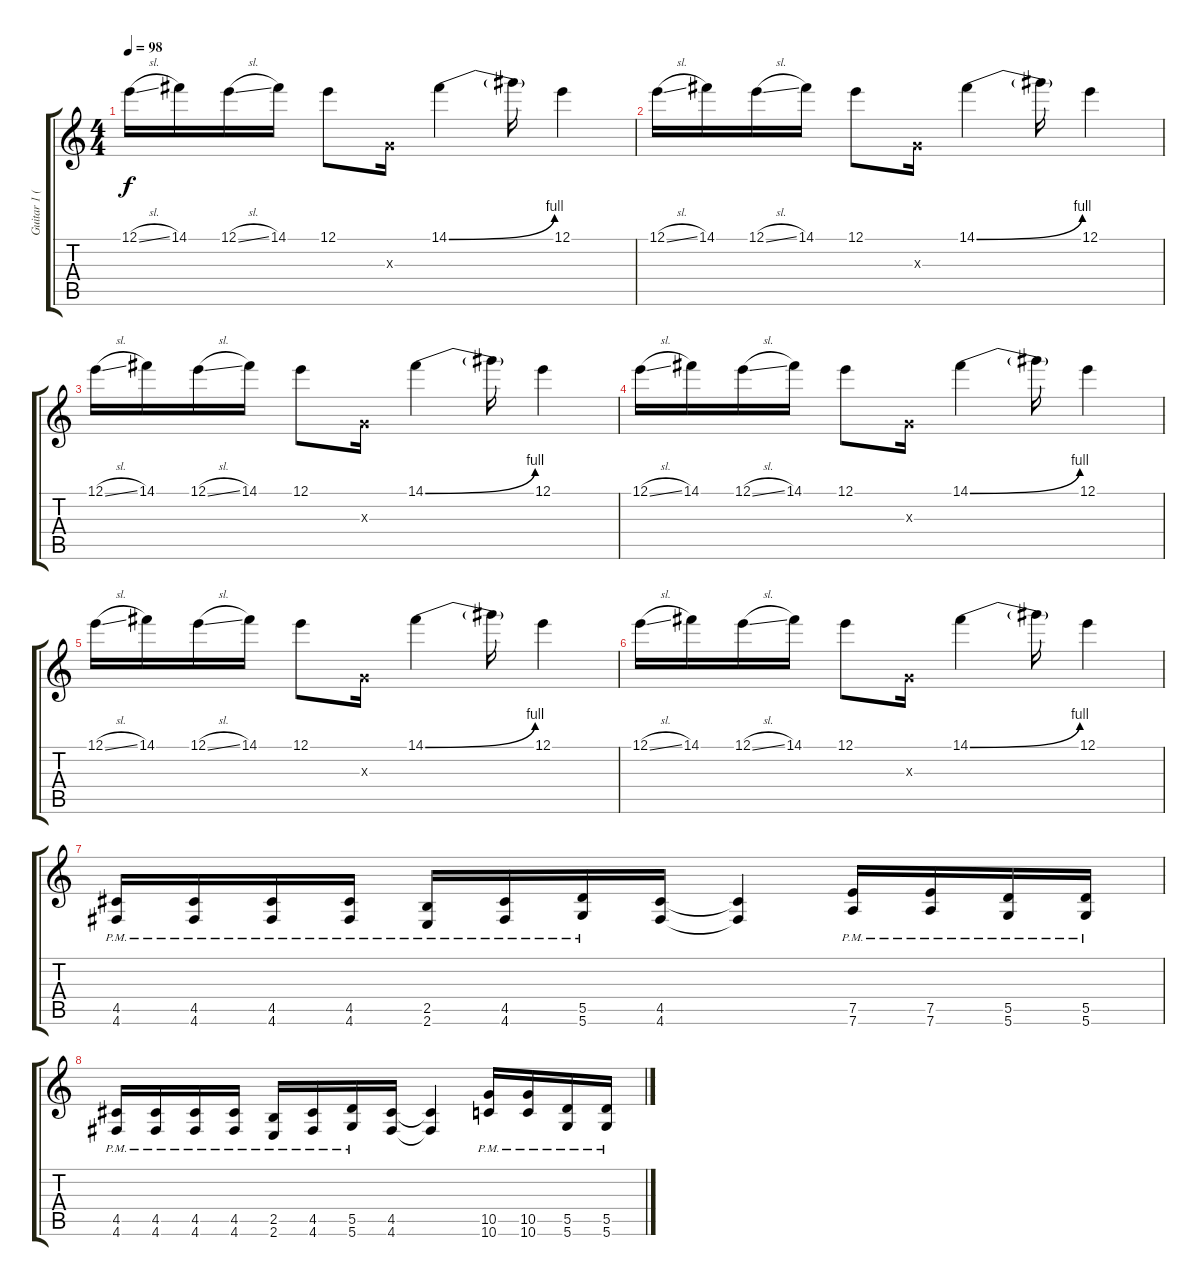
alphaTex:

\track ("Guitar 1 (Slash)" "Guitar 1 (") {instrument distortionguitar}
\staff {score tabs}
\tuning (E4 B3 G3 D3 A2 D2) {hide}
\ts (4 4)
\tempo 98
\clef g2
\ks c
12.1{sl}.16{dy f} 14.1.16 12.1{sl}.16 14.1.16 12.1.8 0.3{x}.16 14.1{be (bend 0 0 60 4)}.4 14.1{t}.16 12.1.4 |
12.1{sl}.16 14.1.16 12.1{sl}.16 14.1.16 12.1.8 0.3{x}.16 14.1{be (bend 0 0 60 4)}.4 14.1{t}.16 12.1.4 |
12.1{sl}.16 14.1.16 12.1{sl}.16 14.1.16 12.1.8 0.3{x}.16 14.1{be (bend 0 0 60 4)}.4 14.1{t}.16 12.1.4 |
12.1{sl}.16 14.1.16 12.1{sl}.16 14.1.16 12.1.8 0.3{x}.16 14.1{be (bend 0 0 60 4)}.4 14.1{t}.16 12.1.4 |
12.1{sl}.16 14.1.16 12.1{sl}.16 14.1.16 12.1.8 0.3{x}.16 14.1{be (bend 0 0 60 4)}.4 14.1{t}.16 12.1.4 |
12.1{sl}.16 14.1.16 12.1{sl}.16 14.1.16 12.1.8 0.3{x}.16 14.1{be (bend 0 0 60 4)}.4 14.1{t}.16 12.1.4 |
(4.5{pm} 4.6{pm}).16{volume 12} (4.5{pm} 4.6{pm}).16 (4.5{pm} 4.6{pm}).16 (4.5{pm} 4.6{pm}).16 (2.5{pm} 2.6{pm}).16 (4.5{pm} 4.6{pm}).16 (5.5{pm} 5.6{pm}).16 (4.5 4.6).16 (4.5{t} 4.6{t}).4 (7.5{pm} 7.6{pm}).16 (7.5{pm} 7.6{pm}).16 (5.5{pm} 5.6{pm}).16 (5.5{pm} 5.6{pm}).16 |
(4.5{pm} 4.6{pm}).16 (4.5{pm} 4.6{pm}).16 (4.5{pm} 4.6{pm}).16 (4.5{pm} 4.6{pm}).16 (2.5{pm} 2.6{pm}).16 (4.5{pm} 4.6{pm}).16 (5.5{pm} 5.6{pm}).16 (4.5 4.6).16 (4.5{t} 4.6{t}).4 (10.5{pm} 10.6{pm}).16 (10.5{pm} 10.6{pm}).16 (5.5{pm} 5.6{pm}).16 (5.5{pm} 5.6{pm}).16
